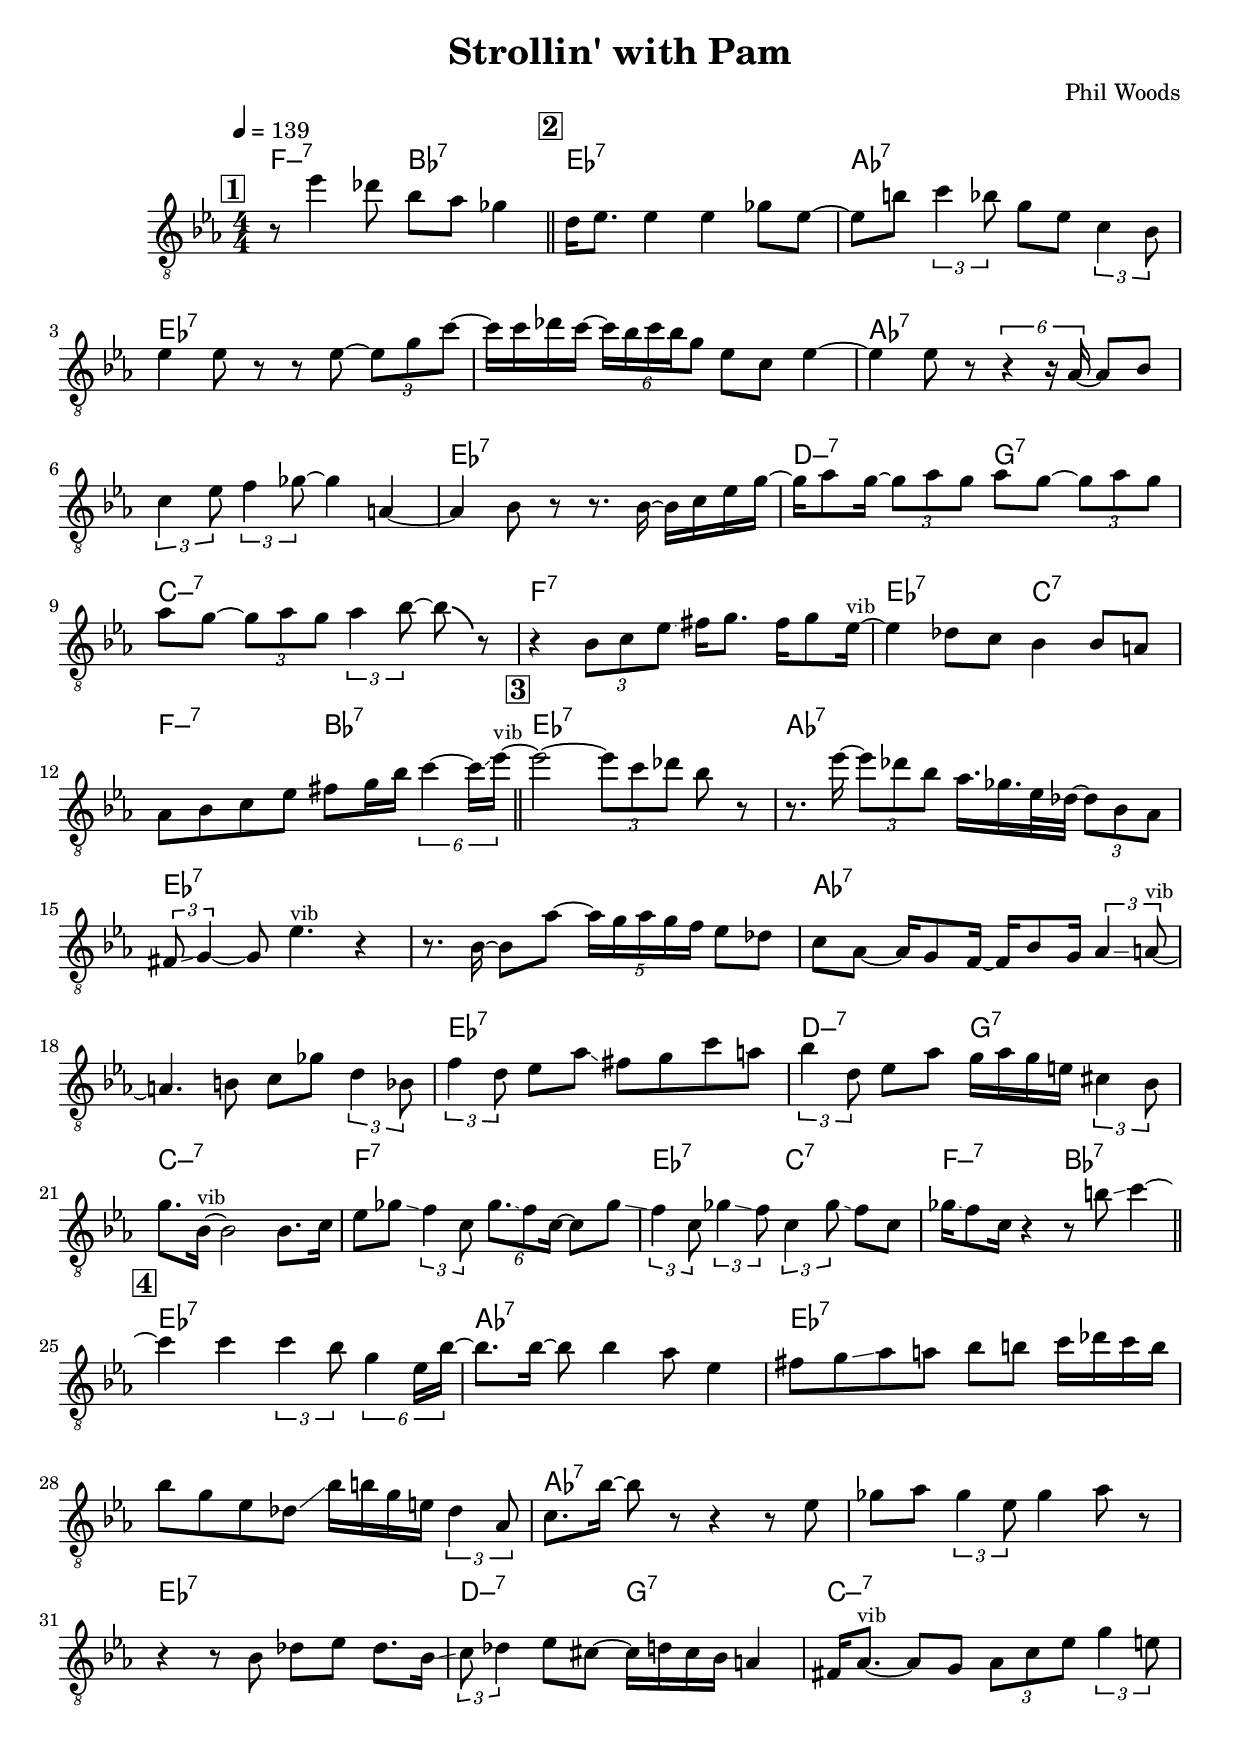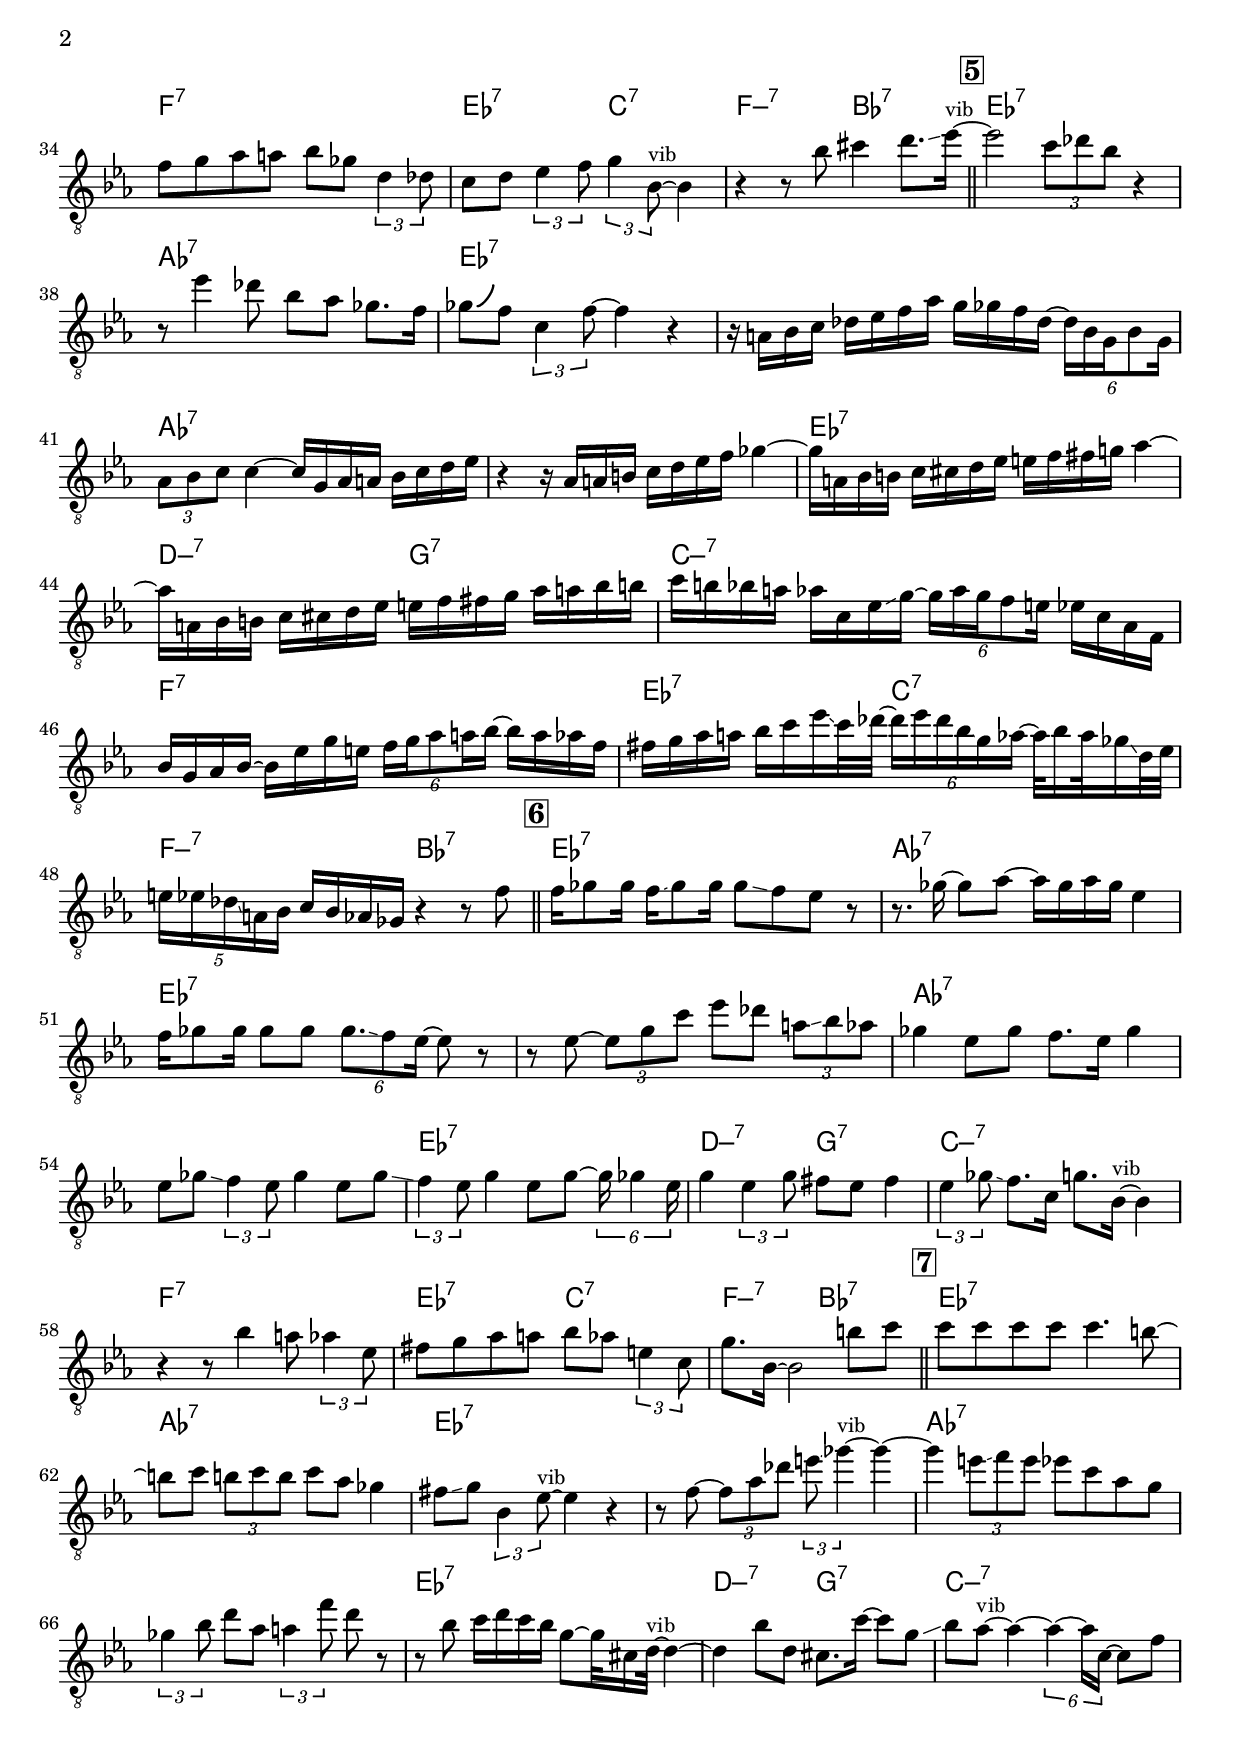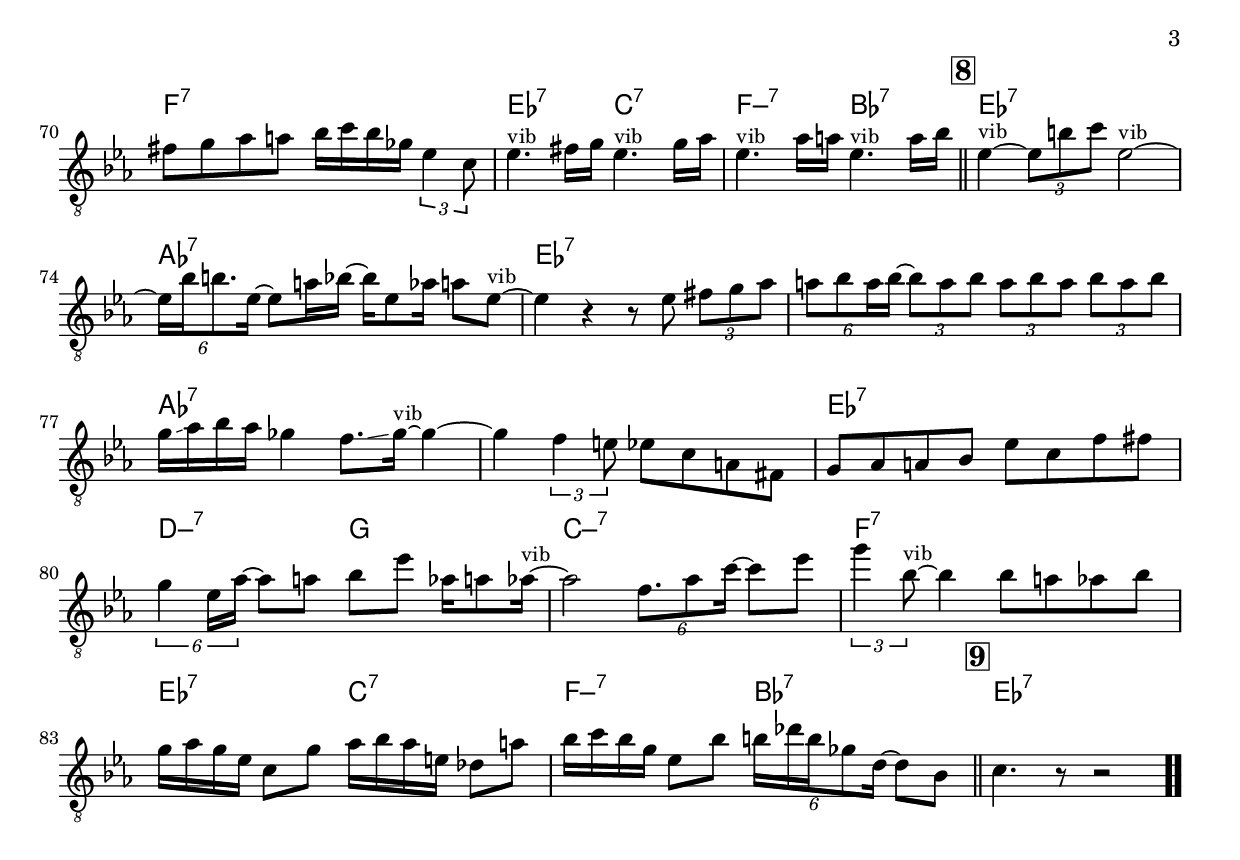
\version "2.13.2"

#(ly:set-option 'point-and-click #f)

\header {
  title = "Strollin' with Pam"
  composer = "Phil Woods"
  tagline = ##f
}
global =
{
    \override Staff.TimeSignature #'style = #'()
    \time 4/4
    \clef "treble_8"
    \key es \major
    \override Rest #'direction = #'0
    \override MultiMeasureRest #'staff-position = #0
}
\score
{
<<
    \transpose c' c'

    \new ChordNames { \chords {
      \set majorSevenSymbol = \markup { "maj7" }
      \set minorChordModifier = \markup { \char ##x2013 }
      | f2:min7 bes2:7 
      | es1:7 | aes1:7 | es1:7 | s1 | aes1:7 | s1 | es1:7 | d2:min7 g2:7 
      | c1:min7 | f1:7 | es2:7 c2:7 | f2:min7 bes2:7 | es1:7 | aes1:7 | es1:7 | s1 
      | aes1:7 | s1 | es1:7 | d2:min7 g2:7 | c1:min7 | f1:7 | es2:7 c2:7 | f2:min7 bes2:7 
      | es1:7 | aes1:7 | es1:7 | s1 | aes1:7 | s1 | es1:7 | d2:min7 g2:7 
      | c1:min7 | f1:7 | es2:7 c2:7 | f2:min7 bes2:7 | es1:7 | aes1:7 | es1:7 | s1 
      | aes1:7 | s1 | es1:7 | d2:min7 g2:7 | c1:min7 | f1:7 | es2:7 c2:7 | f2:min7 bes2:7 
      | es1:7 | aes1:7 | es1:7 | s1 | aes1:7 | s1 | es1:7 | d2:min7 g2:7 
      | c1:min7 | f1:7 | es2:7 c2:7 | f2:min7 bes2:7 | es1:7 | aes1:7 | es1:7 | s1 
      | aes1:7 | s1 | es1:7 | d2:min7 g2:7 | c1:min7 | f1:7 | es2:7 c2:7 | f2:min7 bes2:7 
      | es1:7 | aes1:7 | es1:7 | s1 | aes1:7 | s1 | es1:7 | d2:min7 g2 
      | c1:min7 | f1:7 | es2:7 c2:7 | f2:min7 bes2:7 | es1:7|
      }
      }

    \new Staff
    <<
    \transpose c' c'

    {
      \global
  		%\override Score.MetronomeMark #'transparent = ##t
  		%\override Score.MetronomeMark #'stencil = ##f
  		
  		\override HorizontalBracket #'direction = #UP
  		\override HorizontalBracket #'bracket-flare = #'(0 . 0)
  		
  		\override TextSpanner #'dash-fraction = #1.0
  		\override TextSpanner #'bound-details #'left #'text = \markup{ \concat{\draw-line #'(0 . -1.0) \draw-line #'(1.0 . 0) }}
  		\override TextSpanner #'bound-details #'right #'text = \markup{ \concat{ \draw-line #'(1.0 . 0) \draw-line #'(0 . -1.0) }}
          \set Score.markFormatter = #format-mark-box-numbers


      \tempo 4 = 139
      \set Score.currentBarNumber = #0
     
      \bar "||" \mark \default r8 es''4 des''8 bes'8 aes'8 ges'4 
      \bar "||" \mark \default d'16 es'8. es'4 es'4 ges'8 es'8~ 
      | es'8 b'8 \tuplet 3/2 {c''4 bes'8} g'8 es'8 \tuplet 3/2 {c'4 bes8} 
      | es'4 es'8 r8 r8 es'8~ \tuplet 3/2 {es'8 g'8 c''8~} 
      | c''16 c''16 des''16 c''16~ \tuplet 6/4 {c''16 bes'16 c''16 bes'16 g'8} es'8 c'8 es'4~ 
      | es'4 es'8 r8 \tuplet 6/4 {r4 r16 aes16~} aes8 bes8 
      | \tuplet 3/2 {c'4 es'8} \tuplet 3/2 {f'4 ges'8~} ges'4 a4~ 
      | a4 bes8 r8 r8. bes16~ bes16 c'16 es'16 g'16~ 
      | g'16 aes'8 g'16~ \tuplet 3/2 {g'8 aes'8 g'8} aes'8 g'8~ \tuplet 3/2 {g'8 aes'8 g'8} 
      | aes'8 g'8~ \tuplet 3/2 {g'8 aes'8 g'8} \tuplet 3/2 {aes'4 bes'8~} bes'8\bendAfter #-4  r8 
      | r4 \tuplet 3/2 {bes8 c'8 es'8\glissando } fis'16 g'8. fis'16 g'8 es'16~^\markup{\left-align \small vib} 
      | es'4 des'8 c'8 bes4 bes8 a8 
      | aes8 bes8 c'8 es'8 fis'8 g'16 bes'16 \tuplet 6/4 {c''4~ c''16\glissando  es''16~^\markup{\left-align \small vib}} 
      \bar "||" \mark \default es''2~ \tuplet 3/2 {es''8 c''8 des''8} bes'8 r8 
      | r8. es''16~ \tuplet 3/2 {es''8 des''8 bes'8} aes'16. ges'16. es'32 des'32~ \tuplet 3/2 {des'8 bes8 aes8} 
      | \tuplet 3/2 {fis8\glissando  g4~} g8 es'4.^\markup{\left-align \small vib} r4 
      | r8. bes16~ bes8 aes'8~ \tuplet 5/4 {aes'16 g'16 aes'16 g'16 f'16} es'8 des'8 
      | c'8 aes8~ aes16 g8 f16~ f16 bes8 g16 \tuplet 3/2 {aes4\glissando  a8~^\markup{\left-align \small vib}} 
      | a4. b8 c'8 ges'8 \tuplet 3/2 {d'4 bes8} 
      | \tuplet 3/2 {f'4 d'8} es'8 aes'8\glissando  fis'8 g'8 c''8 a'8 
      | \tuplet 3/2 {bes'4 d'8} es'8 aes'8 g'16 aes'16 g'16 e'16 \tuplet 3/2 {cis'4 bes8} 
      | g'8. bes16~^\markup{\left-align \small vib} bes2 bes8. c'16 
      | es'8 ges'8\glissando  \tuplet 3/2 {f'4 c'8} \tuplet 6/4 {ges'8.\glissando  f'8 c'16~} c'8 ges'8\glissando  
      | \tuplet 3/2 {f'4 c'8} \tuplet 3/2 {ges'4\glissando  f'8} \tuplet 3/2 {c'4 ges'8\glissando } f'8 c'8 
      | ges'16\glissando  f'8 c'16 r4 r8 b'8\glissando  c''4~ 
      \bar "||" \mark \default c''4 c''4 \tuplet 3/2 {c''4 bes'8} \tuplet 6/4 {g'4 es'16 bes'16~} 
      | bes'8. bes'16~ bes'8 bes'4 aes'8 es'4 
      | fis'8 g'8\glissando  aes'8 a'8 bes'8 b'8 c''16 des''16 c''16 b'16 
      | bes'8 g'8 es'8 des'8\glissando  bes'16 b'16 g'16 e'16 \tuplet 3/2 {des'4 aes8} 
      | c'8. bes'16~ bes'8 r8 r4 r8 es'8 
      | ges'8 aes'8 \tuplet 3/2 {ges'4 es'8} ges'4 aes'8 r8 
      | r4 r8 bes8 des'8 es'8 des'8. bes16\glissando  
      | \tuplet 3/2 {c'8 des'4} es'8 cis'8~ cis'16 d'16 cis'16 bes16 a4 
      | fis16 aes8.~^\markup{\left-align \small vib} aes8 g8 \tuplet 3/2 {aes8 c'8 es'8} \tuplet 3/2 {g'4 e'8} 
      | f'8 g'8 aes'8 a'8 bes'8 ges'8 \tuplet 3/2 {d'4 des'8} 
      | c'8 d'8 \tuplet 3/2 {es'4 f'8} \tuplet 3/2 {g'4 bes8~^\markup{\left-align \small vib}} bes4 
      | r4 r8 bes'8 cis''4 d''8.\glissando  es''16~^\markup{\left-align \small vib} 
      \bar "||" \mark \default es''2 \tuplet 3/2 {c''8\glissando  des''8 bes'8} r4 
      | r8 es''4 des''8 bes'8 aes'8 ges'8. f'16 
      | ges'8\bendAfter #+4  f'8 \tuplet 3/2 {c'4 f'8~} f'4 r4 
      | r16 a16 bes16 c'16 des'16 es'16 f'16 aes'16 g'16 ges'16 f'16 des'16~ \tuplet 6/4 {des'16 bes16 g16 bes8 g16} 
      | \tuplet 3/2 {aes8 bes8 c'8} c'4~ c'16 g16 aes16 a16 bes16 c'16 d'16 es'16 
      | r4 r16 aes16 a16 b16 c'16 d'16 es'16 f'16 ges'4~ 
      | ges'16 a16 bes16 b16 c'16 cis'16 d'16 es'16 e'16 f'16 fis'16 g'16 aes'4~ 
      | aes'16 a16 bes16 b16 c'16 cis'16 d'16 es'16 e'16 f'16 fis'16 g'16 aes'16 a'16 bes'16 b'16 
      | c''16 b'16 bes'16 a'16 aes'16 c'16 es'16\glissando  g'16~ \tuplet 6/4 {g'16 aes'16 g'16 f'8 e'16} es'16 c'16 aes16 f16 
      | bes16 g16 aes16 bes16~ bes16 es'16 g'16 e'16 \tuplet 6/4 {f'16 g'16 aes'8 a'16 bes'16~} bes'16 a'16 aes'16 f'16 
      | fis'16 g'16 aes'16 a'16 bes'16 c''16 es''16\glissando  c''32 des''32~ \tuplet 6/4 {des''16 es''16 des''16 bes'16\glissando  g'16 aes'16~} aes'32 bes'16 aes'32 ges'16\glissando  d'32 es'32 
      | \tuplet 5/4 {e'16 es'16 des'16\glissando  a16 bes16} c'16 bes16 aes16 ges16 r4 r8 f'8 
      \bar "||" \mark \default f'16 ges'8 ges'16 f'16\glissando  ges'8 ges'16 ges'8\glissando  f'8 es'8 r8 
      | r8. ges'16~ ges'8 aes'8~ aes'16 ges'16 aes'16 ges'16 es'4 
      | f'16 ges'8 ges'16 ges'8 ges'8 \tuplet 6/4 {ges'8.\glissando  f'8 es'16~} es'8 r8 
      | r8 es'8~ \tuplet 3/2 {es'8 g'8 c''8} es''8 des''8 \tuplet 3/2 {a'8\glissando  bes'8 aes'8} 
      | ges'4 es'8 ges'8 f'8. es'16 ges'4 
      | es'8 ges'8\glissando  \tuplet 3/2 {f'4 es'8} ges'4 es'8 ges'8\glissando  
      | \tuplet 3/2 {f'4 es'8} g'4 es'8 g'8~ \tuplet 6/4 {g'16\glissando  ges'4 es'16} 
      | g'4 \tuplet 3/2 {es'4 g'8\glissando } fis'8 es'8 fis'4 
      | \tuplet 3/2 {es'4 ges'8\glissando } f'8. c'16 g'8. bes16~^\markup{\left-align \small vib} bes4 
      | r4 r8 bes'4 a'8 \tuplet 3/2 {aes'4 es'8} 
      | fis'8 g'8 aes'8 a'8 bes'8 aes'8 \tuplet 3/2 {e'4 c'8} 
      | g'8. bes16~ bes2 b'8 c''8 
      \bar "||" \mark \default c''8 c''8 c''8 c''8 c''4. b'8~ 
      | b'8 c''8 \tuplet 3/2 {b'8 c''8 b'8} c''8 aes'8 ges'4 
      | fis'8\glissando  g'8 \tuplet 3/2 {bes4 es'8~^\markup{\left-align \small vib}} es'4 r4 
      | r8 f'8~ \tuplet 3/2 {f'8 aes'8 des''8} \tuplet 3/2 {e''8\glissando  ges''4~^\markup{\left-align \small vib}} ges''4~ 
      | ges''4 \tuplet 3/2 {e''8\glissando  f''8 e''8} es''8 c''8 aes'8 g'8 
      | \tuplet 3/2 {ges'4 bes'8} d''8 aes'8\glissando  \tuplet 3/2 {a'4 f''8} d''8 r8 
      | r8 bes'8 c''16 d''16 c''16 bes'16 g'8~ g'32 cis'16\glissando  d'32~^\markup{\left-align \small vib} d'4~ 
      | d'4 bes'8 d'8 cis'8. c''16~ c''8 g'8\glissando  
      | bes'8 aes'8~^\markup{\left-align \small vib} aes'4~ \tuplet 6/4 {aes'4~ aes'16 c'16~} c'8 f'8 
      | fis'8 g'8 aes'8 a'8 bes'16 c''16 bes'16 ges'16 \tuplet 3/2 {es'4 c'8} 
      | es'4.^\markup{\left-align \small vib} fis'16 g'16 es'4.^\markup{\left-align \small vib} g'16 aes'16 
      | es'4.^\markup{\left-align \small vib} aes'16 a'16 es'4.^\markup{\left-align \small vib} a'16 bes'16 
      \bar "||" \mark \default es'4~^\markup{\left-align \small vib} \tuplet 3/2 {es'8 b'8 c''8} es'2~^\markup{\left-align \small vib} 
      | \tuplet 6/4 {es'16 bes'16 b'8. es'16~} es'8 a'16 bes'16~ bes'16 es'8 aes'16 a'8 es'8~^\markup{\left-align \small vib} 
      | es'4 r4 r8 es'8 \tuplet 3/2 {fis'8 g'8 aes'8} 
      | \tuplet 6/4 {a'8 bes'8 a'16 bes'16~} \tuplet 3/2 {bes'8 a'8 bes'8} \tuplet 3/2 {a'8 bes'8 a'8} \tuplet 3/2 {bes'8 a'8 bes'8} 
      | g'16\glissando  aes'16 bes'16 aes'16 ges'4 f'8.\glissando  ges'16~^\markup{\left-align \small vib} ges'4~ 
      | ges'4 \tuplet 3/2 {f'4 e'8} es'8 c'8 a8 fis8 
      | g8 aes8 a8 bes8 es'8 c'8 f'8 fis'8 
      | \tuplet 6/4 {g'4 es'16 aes'16~} aes'8 a'8 bes'8 es''8 aes'16 a'8 aes'16~^\markup{\left-align \small vib} 
      | aes'2 \tuplet 6/4 {f'8. aes'8 c''16~} c''8 es''8 
      | \tuplet 3/2 {g''4 bes'8~^\markup{\left-align \small vib}} bes'4 bes'8 a'8 aes'8 bes'8 
      | g'16 aes'16 g'16 es'16 c'8 g'8 aes'16 bes'16 aes'16 e'16 des'8 a'8 
      | bes'16 c''16 bes'16 g'16 es'8 bes'8 \tuplet 6/4 {b'16 des''16 b'16 ges'8 d'16~} d'8 bes8 
      \bar "||" \mark \default c'4. r8 r2\bar  ".."
    }
    >>
>>    
}
